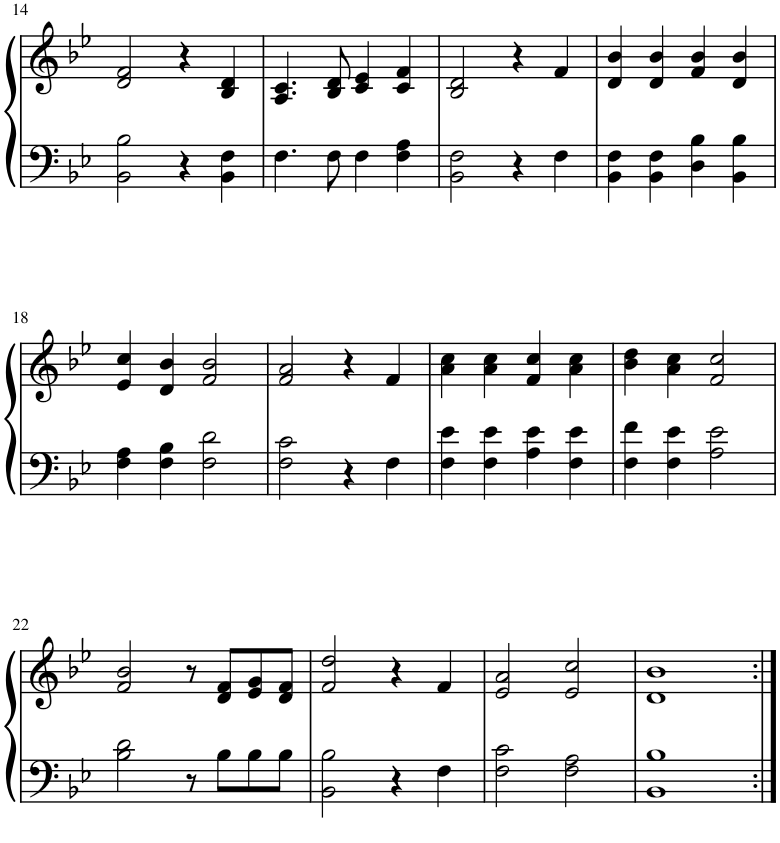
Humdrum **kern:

**kern	**kern
*part1	*part1
*staff2	*staff1
*I"Piano	*
*I'Pno.	*
!!LO:PB:g=z
*clefF4	*clefG2
*k[b-e-]	*k[b-e-]
*M4/4	*M4/4
=14	=14
2BB-\ 2B-\	2d/ 2f/
4r	4r
4BB-\ 4F\	4B-/ 4d/
=15	=15
4.F\	4.A/ 4.c/
8F\	8B-/ 8d/
4F\	4c/ 4e-/
4F\ 4A\	4c/ 4f/
=16	=16
2BB-\ 2F\	2B-/ 2d/
4r	4r
4F\	4f/
=17	=17
4BB-\ 4F\	4d/ 4b-/
4BB-\ 4F\	4d/ 4b-/
4D\ 4B-\	4f/ 4b-/
4BB-\ 4B-\	4d/ 4b-/
!!LO:LB:g=z
=18	=18
4F\ 4A\	4e-/ 4cc/
4F\ 4B-\	4d/ 4b-/
2F\ 2d\	2f/ 2b-/
=19	=19
2F\ 2c\	2f/ 2a/
4r	4r
4F\	4f/
=20	=20
4F\ 4e-\	4a\ 4cc\
4F\ 4e-\	4a\ 4cc\
4A\ 4e-\	4f/ 4cc/
4F\ 4e-\	4a\ 4cc\
=21	=21
4F\ 4f\	4b-\ 4dd\
4F\ 4e-\	4a\ 4cc\
2A\ 2e-\	2f/ 2cc/
!!LO:LB:g=z
=22	=22
2B-\ 2d\	2f/ 2b-/
8r	8r
8B-\L	8d/ 8f/L
8B-\	8e-/ 8g/
8B-\J	8d/ 8f/J
=23	=23
2BB-\ 2B-\	2f/ 2dd/
4r	4r
4F\	4f/
=24	=24
2F\ 2c\	2e-/ 2a/
2F\ 2A\	2e-/ 2cc/
=25	=25
1BB- 1B-	1d 1b-
=:|!	=:|!
*-	*-
